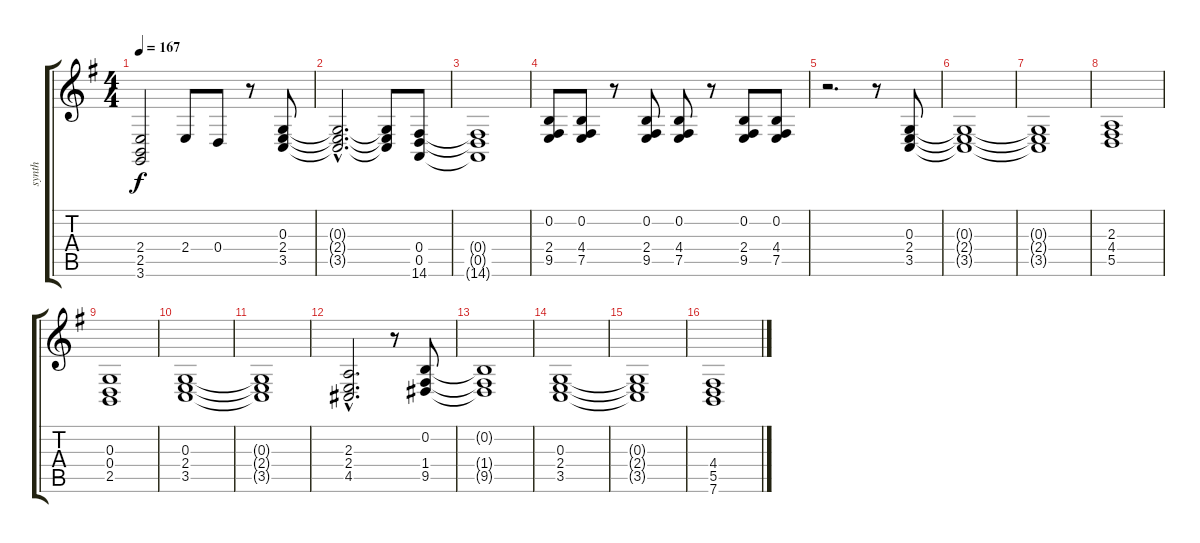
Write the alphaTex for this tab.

\track ("synth" "synth") {instrument orchestralharp}
\staff {score tabs}
\tuning (E4 B3 G3 D3 A2 E2) {hide}
\ts (4 4)
\tempo 167
\clef g2
\ks eminor
(2.4 2.5 3.6).2{dy f} 2.4.8 0.4.8 r.8 (0.3 2.4 3.5).8 |
(0.3{hac t} 2.4{hac t} 3.5{hac t}).2{d} (0.3{t} 2.4{t} 3.5{t}).8 (0.4 0.5 14.6).8 |
(0.4{t} 0.5{t} 14.6{t}).1 |
(0.2 2.4 9.5).8 (0.2 4.4 7.5).8 r.8 (0.2 2.4 9.5).8 (0.2 4.4 7.5).8 r.8 (0.2 2.4 9.5).8 (0.2 4.4 7.5).8 |
r.2{d} r.8 (0.3 2.4 3.5).8 |
(0.3{t} 2.4{t} 3.5{t}).1 |
(0.3{t} 2.4{t} 3.5{t}).1 |
(2.3 4.4 5.5).1 |
(0.3 0.4 2.5).1 |
(0.3 2.4 3.5).1 |
(0.3{t} 2.4{t} 3.5{t}).1 |
(2.3{hac} 2.4{hac} 4.5{hac}).2{d} r.8 (0.2 1.4 9.5).8 |
(0.2{t} 1.4{t} 9.5{t}).1 |
(0.3 2.4 3.5).1 |
(0.3{t} 2.4{t} 3.5{t}).1 |
(4.4 5.5 7.6).1
